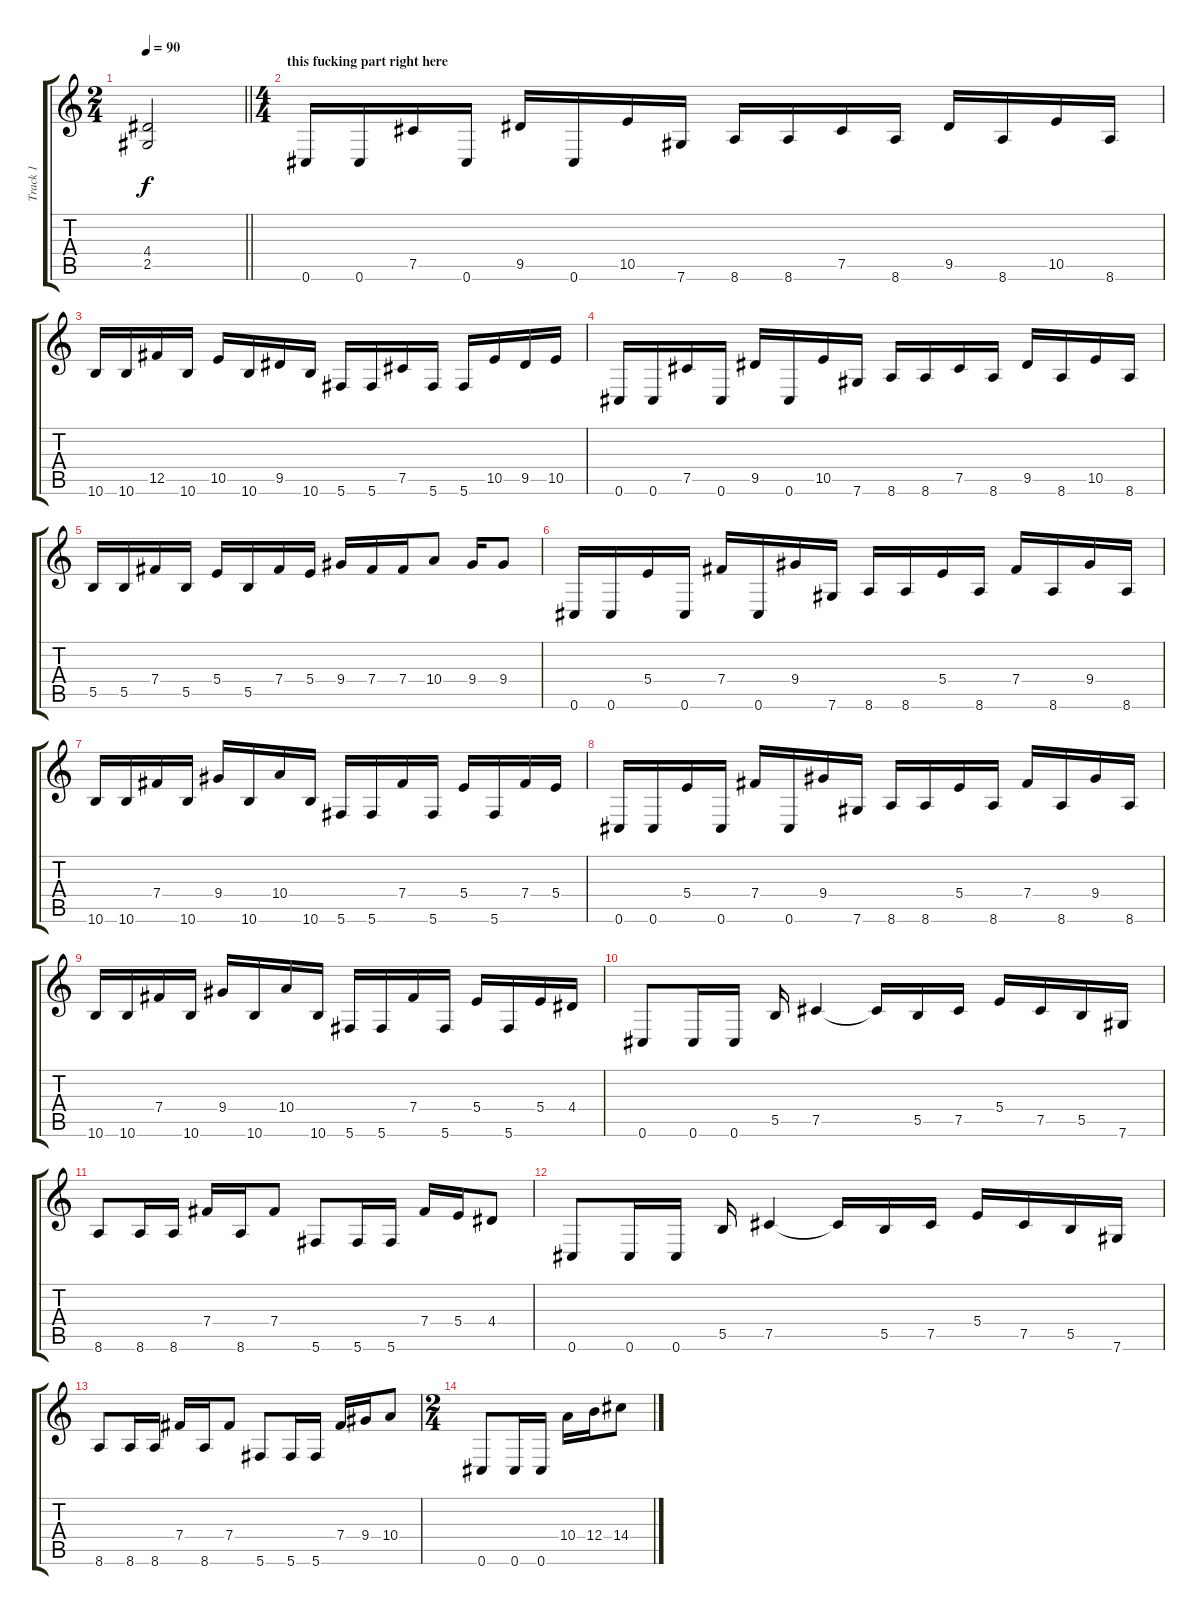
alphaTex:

\track ("Track 1" "Track 1") {instrument distortionguitar}
\staff {score tabs}
\tuning (Db4 Ab3 E3 B2 Gb2 Db2) {hide}
\ts (2 4)
\tempo 90
\clef g2
\barLineRight lightlight
\ks c
(4.4 2.5).2{dy f} |
\ts (4 4)
\section ("" "this fucking part right here")
0.6.16 0.6.16 7.5.16 0.6.16 9.5.16 0.6.16 10.5.16 7.6.16 8.6.16 8.6.16 7.5.16 8.6.16 9.5.16 8.6.16 10.5.16 8.6.16 |
10.6.16 10.6.16 12.5.16 10.6.16 10.5.16 10.6.16 9.5.16 10.6.16 5.6.16 5.6.16 7.5.16 5.6.16 5.6.16 10.5.16 9.5.16 10.5.16 |
0.6.16 0.6.16 7.5.16 0.6.16 9.5.16 0.6.16 10.5.16 7.6.16 8.6.16 8.6.16 7.5.16 8.6.16 9.5.16 8.6.16 10.5.16 8.6.16 |
5.5.16 5.5.16 7.4.16 5.5.16 5.4.16 5.5.16 7.4.16 5.4.16 9.4.16 7.4.16 7.4.16 10.4.8 9.4.16 9.4.8 |
0.6.16 0.6.16 5.4.16 0.6.16 7.4.16 0.6.16 9.4.16 7.6.16 8.6.16 8.6.16 5.4.16 8.6.16 7.4.16 8.6.16 9.4.16 8.6.16 |
10.6.16 10.6.16 7.4.16 10.6.16 9.4.16 10.6.16 10.4.16 10.6.16 5.6.16 5.6.16 7.4.16 5.6.16 5.4.16 5.6.16 7.4.16 5.4.16 |
0.6.16 0.6.16 5.4.16 0.6.16 7.4.16 0.6.16 9.4.16 7.6.16 8.6.16 8.6.16 5.4.16 8.6.16 7.4.16 8.6.16 9.4.16 8.6.16 |
10.6.16 10.6.16 7.4.16 10.6.16 9.4.16 10.6.16 10.4.16 10.6.16 5.6.16 5.6.16 7.4.16 5.6.16 5.4.16 5.6.16 5.4.16 4.4.16 |
0.6.8 0.6.16 0.6.16 5.5.16 7.5.4 7.5{t}.16 5.5.16 7.5.16 5.4.16 7.5.16 5.5.16 7.6.16 |
8.6.8 8.6.16 8.6.16 7.4.16 8.6.16 7.4.8 5.6.8 5.6.16 5.6.16 7.4.16 5.4.16 4.4.8 |
0.6.8 0.6.16 0.6.16 5.5.16 7.5.4 7.5{t}.16 5.5.16 7.5.16 5.4.16 7.5.16 5.5.16 7.6.16 |
8.6.8 8.6.16 8.6.16 7.4.16 8.6.16 7.4.8 5.6.8 5.6.16 5.6.16 7.4.16 9.4.16 10.4.8 |
\ts (2 4)
0.6.8 0.6.16 0.6.16 10.4.16 12.4.16 14.4.8
